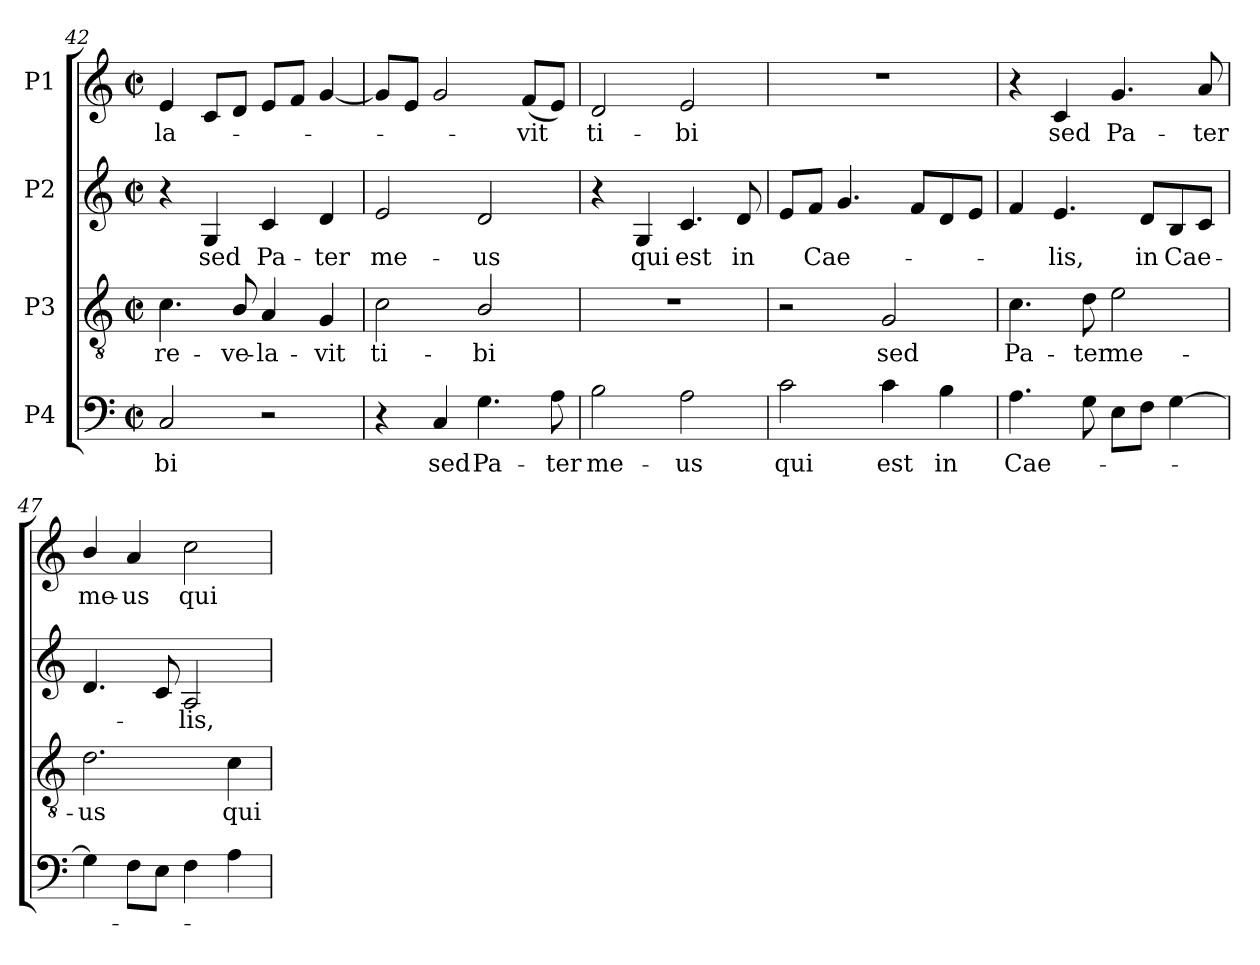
**kern	**text	**kern	**text	**kern	**text	**kern	**text
*part4	*part4	*part3	*part3	*part2	*part2	*part1	*part1
*staff4	*staff4	*staff3	*staff3	*staff2	*staff2	*staff1	*staff1
*I"P4	*	*I"P3	*	*I"P2	*	*I"P1	*
*clefF4	*	*clefGv2	*	*clefG2	*	*clefG2	*
*	*	*ITrd7c12	*	*	*	*	*
*k[]	*	*k[]	*	*k[]	*	*k[]	*
*C:	*	*C:	*	*C:	*	*C:	*
*M2/2	*	*M2/2	*	*M2/2	*	*M2/2	*
*met(c|)	*	*met(c|)	*	*met(c|)	*	*met(c|)	*
=42	=42	=42	=42	=42	=42	=42	=42
!	!LO:LY:b:color=#000000	!	!	!	!	!	!
!	!	!	!LO:LY:b:color=#000000	!	!	!	!
!	!	!	!	!	!	!	!LO:LY:b:color=#000000
2Ci/	-bi	4.Ci\	re-	4r	.	4ei/	-la-
!	!	!	!	!	!LO:LY:b:color=#000000	!	!
.	.	.	.	4Gi/	sed	8ci/L	.
!	!	!	!LO:LY:b:color=#000000	!	!	!	!
.	.	8BBi/	-ve-	.	.	8di/J	.
!	!	!	!LO:LY:b:color=#000000	!	!	!	!
!	!	!	!	!	!LO:LY:b:color=#000000	!	!
2r	.	4AAi/	-la-	4ci/	Pa-	8ei/L	.
.	.	.	.	.	.	8fi/J	.
!	!	!	!LO:LY:b:color=#000000	!	!	!	!
!	!	!	!	!	!LO:LY:b:color=#000000	!	!
.	.	4GGi/	-vit	4di/	-ter	[4gi/	.
=43	=43	=43	=43	=43	=43	=43	=43
!	!	!	!LO:LY:b:color=#000000	!	!	!	!
!	!	!	!	!	!LO:LY:b:color=#000000	!	!
4r	.	2Ci\	ti-	2ei/	me-	8gi/L]	.
.	.	.	.	.	.	8ei/J	.
!	!LO:LY:b:color=#000000	!	!	!	!	!	!
4Ci/	sed	.	.	.	.	2gi/	.
!	!LO:LY:b:color=#000000	!	!	!	!	!	!
!	!	!	!LO:LY:b:color=#000000	!	!	!	!
!	!	!	!	!	!LO:LY:b:color=#000000	!	!
4.Gi\	Pa-	2BBi/	-bi	2di/	-us	.	.
!	!	!	!	!	!	!	!LO:LY:b:color=#000000
.	.	.	.	.	.	(8fi/L	-vit
!	!LO:LY:b:color=#000000	!	!	!	!	!	!
8Ai\	-ter	.	.	.	.	8ei/J)	.
=44	=44	=44	=44	=44	=44	=44	=44
!	!LO:LY:b:color=#000000	!	!	!	!	!	!
!	!	!	!	!	!	!	!LO:LY:b:color=#000000
2Bi\	me-	1r	.	4r	.	2di/	ti-
!	!	!	!	!	!LO:LY:b:color=#000000	!	!
.	.	.	.	4Gi/	qui	.	.
!	!LO:LY:b:color=#000000	!	!	!	!	!	!
!	!	!	!	!	!LO:LY:b:color=#000000	!	!
!	!	!	!	!	!	!	!LO:LY:b:color=#000000
2Ai\	-us	.	.	4.ci/	est	2ei/	-bi
!	!	!	!	!	!LO:LY:b:color=#000000	!	!
.	.	.	.	8di/	in	.	.
!!LO:LB:g=z
=45	=45	=45	=45	=45	=45	=45	=45
!	!LO:LY:b:color=#000000	!	!	!	!	!	!
2ci\	qui	2r	.	8ei/L	.	1r	.
!	!	!	!	!	!LO:LY:b:color=#000000	!	!
.	.	.	.	8fi/J	Cae-	.	.
.	.	.	.	4.gi/	.	.	.
!	!LO:LY:b:color=#000000	!	!	!	!	!	!
!	!	!	!LO:LY:b:color=#000000	!	!	!	!
4ci\	est	2GGi/	sed	.	.	.	.
.	.	.	.	8fi/L	.	.	.
!	!LO:LY:b:color=#000000	!	!	!	!	!	!
4Bi\	in	.	.	8di/	.	.	.
.	.	.	.	8ei/J	.	.	.
=46	=46	=46	=46	=46	=46	=46	=46
!	!LO:LY:b:color=#000000	!	!	!	!	!	!
!	!	!	!LO:LY:b:color=#000000	!	!	!	!
4.Ai\	Cae-	4.Ci\	Pa-	4fi/	.	4r	.
!	!	!	!	!	!LO:LY:b:color=#000000	!	!
!	!	!	!	!	!	!	!LO:LY:b:color=#000000
.	.	.	.	4.ei/	-lis,	4ci/	sed
!	!	!	!LO:LY:b:color=#000000	!	!	!	!
8Gi\	.	8Di\	-ter	.	.	.	.
!	!	!	!LO:LY:b:color=#000000	!	!	!	!
!	!	!	!	!	!	!	!LO:LY:b:color=#000000
8Ei\L	.	2Ei\	me-	.	.	4.gi/	Pa-
!	!	!	!	!	!LO:LY:b:color=#000000	!	!
8Fi\J	.	.	.	8di/L	in	.	.
!	!	!	!	!	!LO:LY:b:color=#000000	!	!
[4Gi\	.	.	.	8Bi/	Cae-	.	.
!	!	!	!	!	!	!	!LO:LY:b:color=#000000
.	.	.	.	8ci/J	.	8ai/	-ter
=47	=47	=47	=47	=47	=47	=47	=47
!	!	!	!LO:LY:b:color=#000000	!	!	!	!
!	!	!	!	!	!	!	!LO:LY:b:color=#000000
4Gi\]	.	2.Di\	-us	4.di/	.	4bi/	me-
!	!	!	!	!	!	!	!LO:LY:b:color=#000000
8Fi\L	.	.	.	.	.	4ai/	-us
8Ei\J	.	.	.	8ci/	.	.	.
!	!	!	!	!	!LO:LY:b:color=#000000	!	!
!	!	!	!	!	!	!	!LO:LY:b:color=#000000
4Fi\	.	.	.	2Ai/	-lis,	2cci\	qui
!	!	!	!LO:LY:b:color=#000000	!	!	!	!
4Ai\	.	4Ci\	qui	.	.	.	.
=	=	=	=	=	=	=	=
*-	*-	*-	*-	*-	*-	*-	*-
